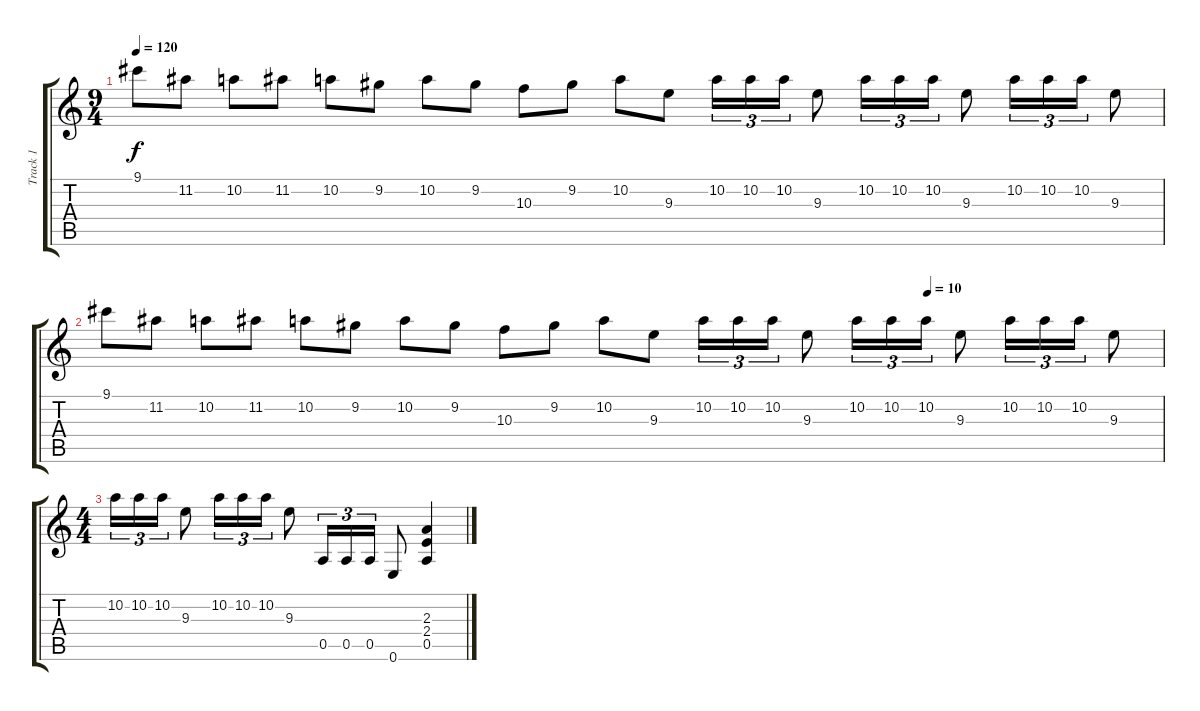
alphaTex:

\track ("Track 1" "Track 1") {instrument acousticguitarnylon}
\staff {score tabs}
\tuning (E4 B3 G3 D3 A2 E2) {hide}
\ts (9 4)
\tempo 120
\clef g2
\ks c
9.1.8{dy f} 11.2.8 10.2.8 11.2.8 10.2.8 9.2.8 10.2.8 9.2.8 10.3.8 9.2.8 10.2.8 9.3.8 10.2.16{tu (3 2)} 10.2.16{tu (3 2)} 10.2.16{tu (3 2)} 9.3.8 10.2.16{tu (3 2)} 10.2.16{tu (3 2)} 10.2.16{tu (3 2)} 9.3.8 10.2.16{tu (3 2)} 10.2.16{tu (3 2)} 10.2.16{tu (3 2)} 9.3.8 |
\tempo (10 0.7777777777777778)
9.1.8 11.2.8 10.2.8 11.2.8 10.2.8 9.2.8 10.2.8 9.2.8 10.3.8 9.2.8 10.2.8 9.3.8 10.2.16{tu (3 2)} 10.2.16{tu (3 2)} 10.2.16{tu (3 2)} 9.3.8 10.2.16{tu (3 2)} 10.2.16{tu (3 2)} 10.2.16{tu (3 2)} 9.3.8 10.2.16{tu (3 2)} 10.2.16{tu (3 2)} 10.2.16{tu (3 2)} 9.3.8 |
\ts (4 4)
10.2.16{tu (3 2)} 10.2.16{tu (3 2)} 10.2.16{tu (3 2)} 9.3.8 10.2.16{tu (3 2)} 10.2.16{tu (3 2)} 10.2.16{tu (3 2)} 9.3.8 0.5.16{tu (3 2)} 0.5.16{tu (3 2)} 0.5.16{tu (3 2)} 0.6.8 (2.3 2.4 0.5).4
